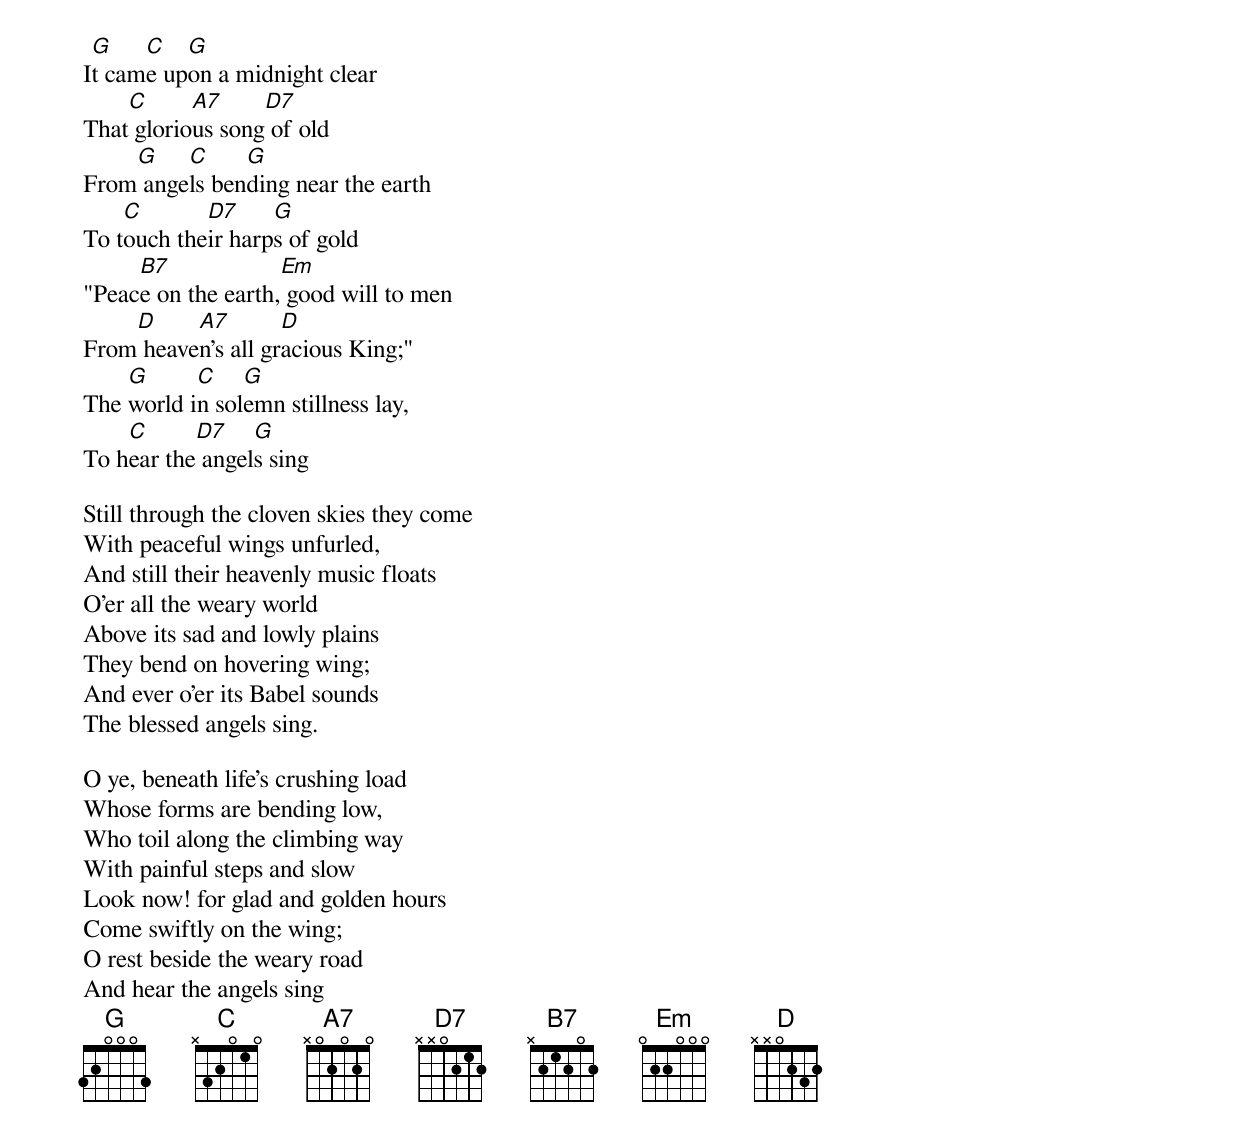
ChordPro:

I[G]t cam[C]e up[G]on a midnight clear
That[C] glorio[A7]us song[D7] of old
From[G] ange[C]ls ben[G]ding near the earth
To t[C]ouch the[D7]ir harp[G]s of gold
"Peac[B7]e on the earth,[Em] good will to men
From[D] heave[A7]n's all gr[D]acious King;"
The [G]world i[C]n sol[G]emn stillness lay,
To h[C]ear the[D7] angel[G]s sing

Still through the cloven skies they come
With peaceful wings unfurled,
And still their heavenly music floats
O'er all the weary world
Above its sad and lowly plains
They bend on hovering wing;
And ever o'er its Babel sounds
The blessed angels sing.

O ye, beneath life's crushing load
Whose forms are bending low,
Who toil along the climbing way
With painful steps and slow
Look now! for glad and golden hours
Come swiftly on the wing;
O rest beside the weary road
And hear the angels sing
